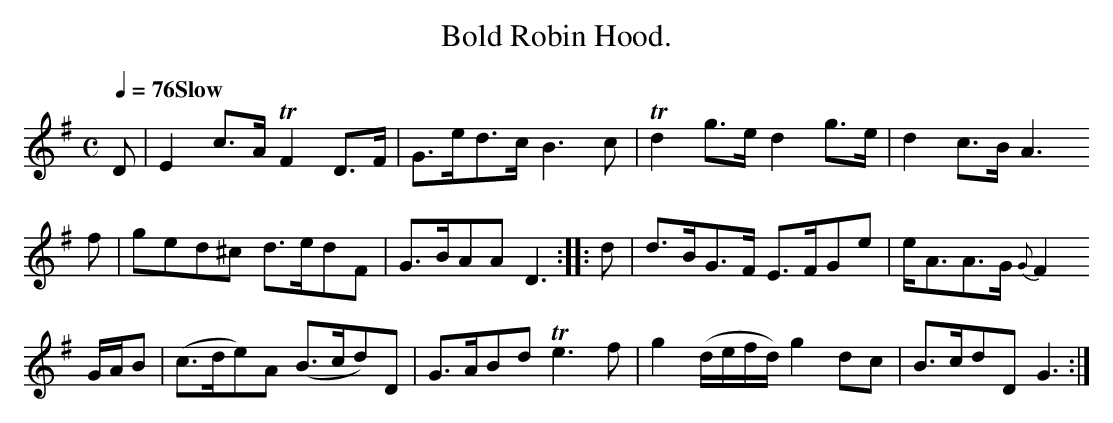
X:1
T:Bold Robin Hood.
M:C
L:1/8
Q:1/4=76 "Slow"
K:G
    D| E2 c>A      TF2 D>F|G>ed>c     B3  \
    c|Td2 g>e       d2 g>e|d2 c>B     A3
    f| ged^c       d>edF |G>BAA      D3::\
    d| d>BG>F       E>FGe |e<AA>G {G}F2
G/A/B|(c>de)A      (B>cd)D|G>ABd     Te3  \
    f| g2(d/e/f/d/) g2 dc |B>cdD      G3:|
